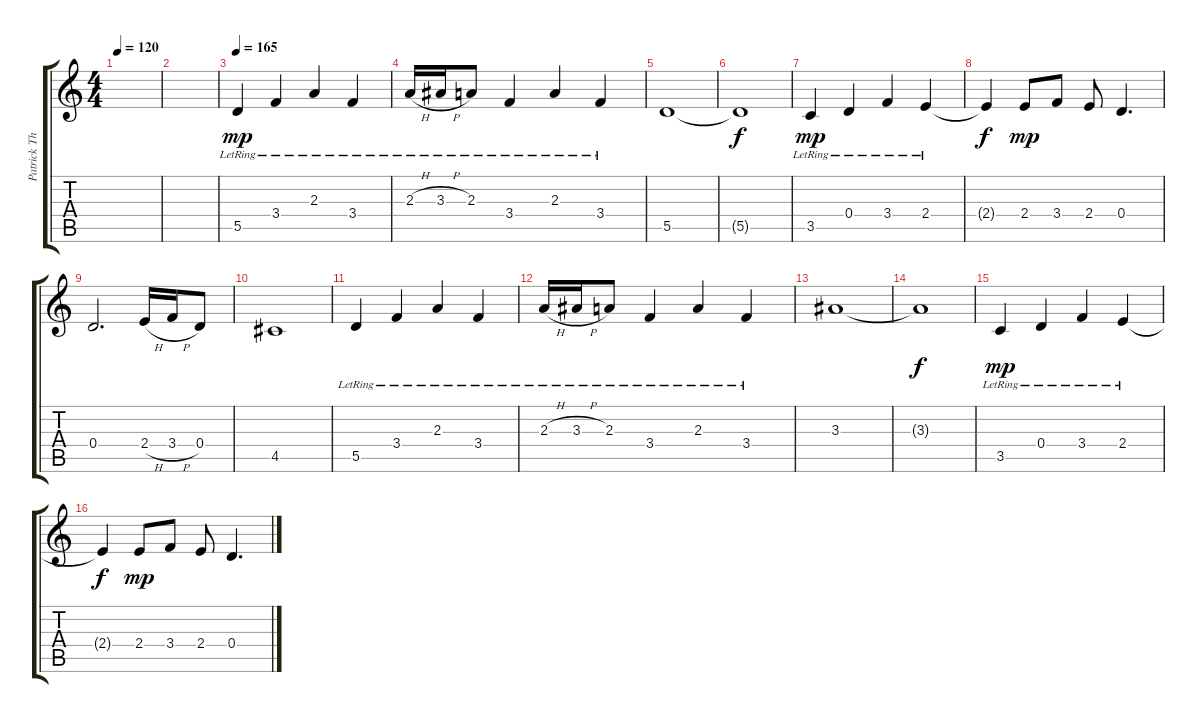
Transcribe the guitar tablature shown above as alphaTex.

\track ("Patrick Thompson [Guitar]" "Patrick Th") {instrument overdrivenguitar}
\staff {score tabs}
\tuning (E4 B3 G3 D3 A2 D2) {hide}
\ts (4 4)
\tempo 120
\clef g2
\ks c
|
|
\tempo 165
5.5{lr}.4{dy mp volume 15 balance 8 instrument electricguitarclean} 3.4{lr}.4 2.3{lr}.4 3.4{lr}.4 |
2.3{h lr}.16 3.3{h lr}.16 2.3{lr}.8 3.4{lr}.4 2.3{lr}.4 3.4{lr}.4 |
5.5.1 |
5.5{t}.1{dy f} |
3.5{lr}.4{dy mp} 0.4{lr}.4 3.4{lr}.4 2.4{lr}.4 |
2.4{t}.4{dy f} 2.4.8{dy mp} 3.4.8 2.4.8 0.4.4{d} |
0.4.2{d} 2.4{h}.16 3.4{h}.16 0.4.8 |
4.5.1 |
5.5{lr}.4 3.4{lr}.4 2.3{lr}.4 3.4{lr}.4 |
2.3{h lr}.16 3.3{h lr}.16 2.3{lr}.8 3.4{lr}.4 2.3{lr}.4 3.4{lr}.4 |
3.3.1 |
3.3{t}.1{dy f} |
3.5{lr}.4{dy mp} 0.4{lr}.4 3.4{lr}.4 2.4{lr}.4 |
2.4{t}.4{dy f} 2.4.8{dy mp} 3.4.8 2.4.8 0.4.4{d}
